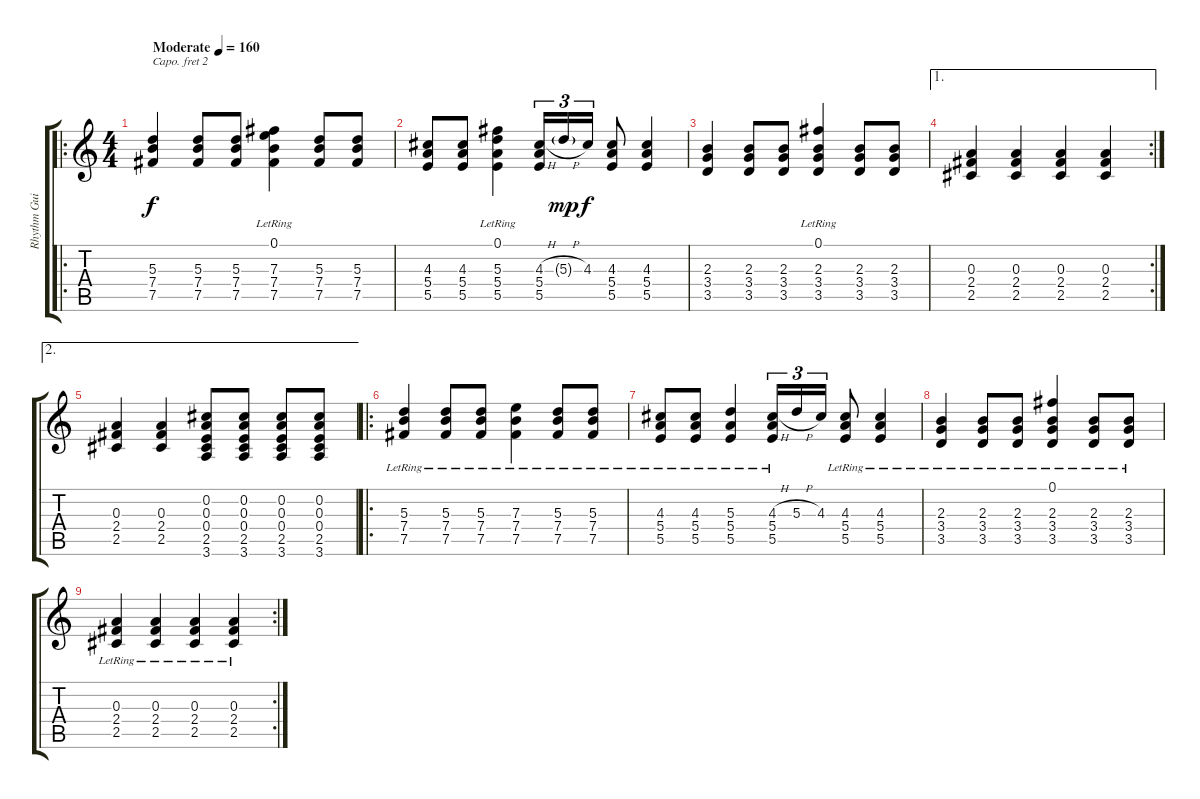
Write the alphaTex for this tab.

\track ("Rhythm Guitar" "Rhythm Gui") {instrument electricguitarclean}
\staff {score tabs}
\capo 2
\tuning (E4 B3 G3 D3 A2 E2) {hide}
\ro
\ts (4 4)
\tempo (160 "Moderate")
\clef g2
\ks c
(5.3 7.4 7.5).4{dy f instrument electricguitarclean} (5.3 7.4 7.5).8 (5.3 7.4 7.5).8 (0.1{lr} 7.3 7.4 7.5).4 (5.3 7.4 7.5).8 (5.3 7.4 7.5).8 |
(4.3 5.4 5.5).8 (4.3 5.4 5.5).8 (0.1{lr} 5.3 5.4 5.5).4 (4.3{h} 5.4 5.5).16{tu (3 2)} 5.3{h g}.16{tu (3 2) dy mp} 4.3.16{tu (3 2) dy f} (4.3 5.4 5.5).8 (4.3 5.4 5.5).4 |
(2.3 3.4 3.5).4 (2.3 3.4 3.5).8 (2.3 3.4 3.5).8 (0.1{lr} 2.3 3.4 3.5).4 (2.3 3.4 3.5).8 (2.3 3.4 3.5).8 |
\ae 1
\rc 2
(0.3 2.4 2.5).4 (0.3 2.4 2.5).4 (0.3 2.4 2.5).4 (0.3 2.4 2.5).4 |
\ae 2
(0.3 2.4 2.5).4 (0.3 2.4 2.5).4 (0.2 0.3 0.4 2.5 3.6).8 (0.2 0.3 0.4 2.5 3.6).8 (0.2 0.3 0.4 2.5 3.6).8 (0.2 0.3 0.4 2.5 3.6).8 |
\ro
(5.3{lr} 7.4{lr} 7.5{lr}).4 (5.3{lr} 7.4{lr} 7.5{lr}).8 (5.3{lr} 7.4{lr} 7.5{lr}).8 (7.3{lr} 7.4{lr} 7.5{lr}).4 (5.3{lr} 7.4{lr} 7.5{lr}).8 (5.3{lr} 7.4{lr} 7.5{lr}).8 |
(4.3{lr} 5.4{lr} 5.5{lr}).8 (4.3{lr} 5.4{lr} 5.5{lr}).8 (5.3{lr} 5.4{lr} 5.5{lr}).4 (4.3{h lr} 5.4{lr} 5.5{lr}).16{tu (3 2)} 5.3{h}.16{tu (3 2)} 4.3.16{tu (3 2)} (4.3{lr} 5.4{lr} 5.5{lr}).8 (4.3{lr} 5.4{lr} 5.5{lr}).4 |
(2.3{lr} 3.4{lr} 3.5{lr}).4 (2.3{lr} 3.4{lr} 3.5{lr}).8 (2.3{lr} 3.4{lr} 3.5{lr}).8 (0.1 2.3{lr} 3.4{lr} 3.5{lr}).4 (2.3{lr} 3.4{lr} 3.5{lr}).8 (2.3{lr} 3.4{lr} 3.5{lr}).8 |
\rc 2
(0.3{lr} 2.4{lr} 2.5{lr}).4 (0.3{lr} 2.4{lr} 2.5{lr}).4 (0.3{lr} 2.4{lr} 2.5{lr}).4 (0.3{lr} 2.4{lr} 2.5{lr}).4
